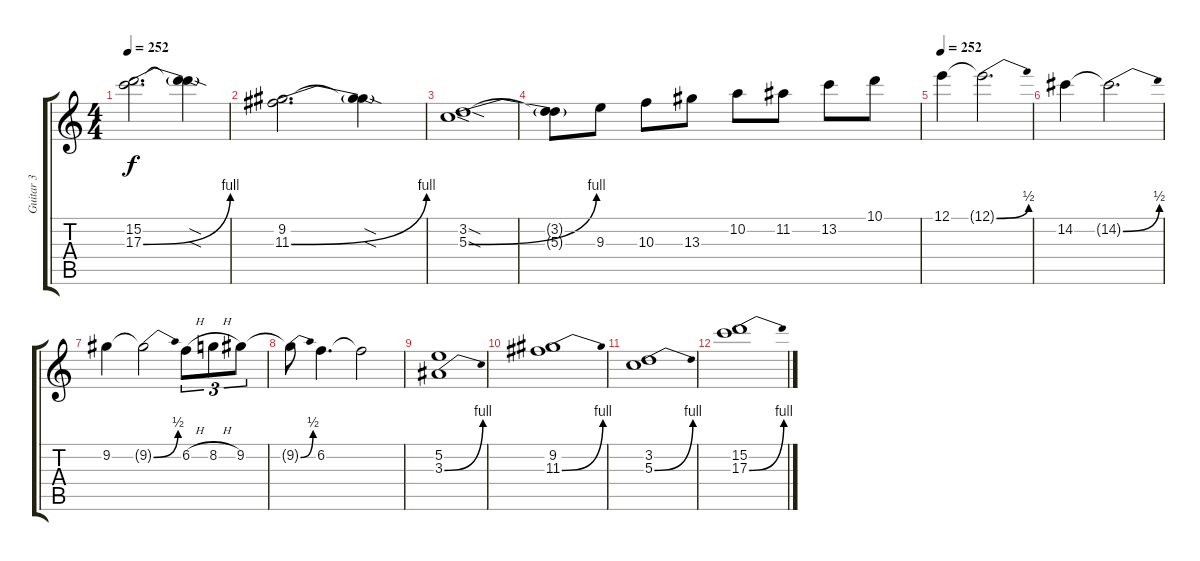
\track ("Guitar 3" "Guitar 3") {instrument overdrivenguitar}
\staff {score tabs}
\tuning (E4 B3 G3 D3 A2 D2) {hide}
\ts (4 4)
\tempo 252
\clef g2
\ks c
(15.2 17.3{be (bend 0 0 60 4)}).2{d dy f} (15.2{sod t} 17.3{sod t}).4 |
(9.2 11.3{be (bend 0 0 60 4)}).2{d} (9.2{sod t} 11.3{sod t}).4 |
(3.2{sod} 5.3{be (bend 0 0 60 4) sod}).1 |
(3.2{t} 5.3{t}).8 9.3.8 10.3.8 13.3.8 10.2.8 11.2.8 13.2.8 10.1.8 |
\tempo 252
12.1.4 12.1{be (bend 0 0 60 2) t}.2{d} |
14.2.4 14.2{be (bend 0 0 60 2) t}.2{d} |
9.2.4 9.2{be (bend 0 0 60 2) t}.2 6.2{h}.8{tu (3 2)} 8.2{h}.8{tu (3 2)} 9.2.8{tu (3 2)} |
9.2{be (bend 0 0 60 2) t}.8 6.2.4{d} 6.2{t}.2 |
(5.2 3.3{be (bend 0 0 60 4)}).1 |
(9.2 11.3{be (bend 0 0 60 4)}).1 |
(3.2 5.3{be (bend 0 0 60 4)}).1 |
(15.2 17.3{be (bend 0 0 60 4)}).1
